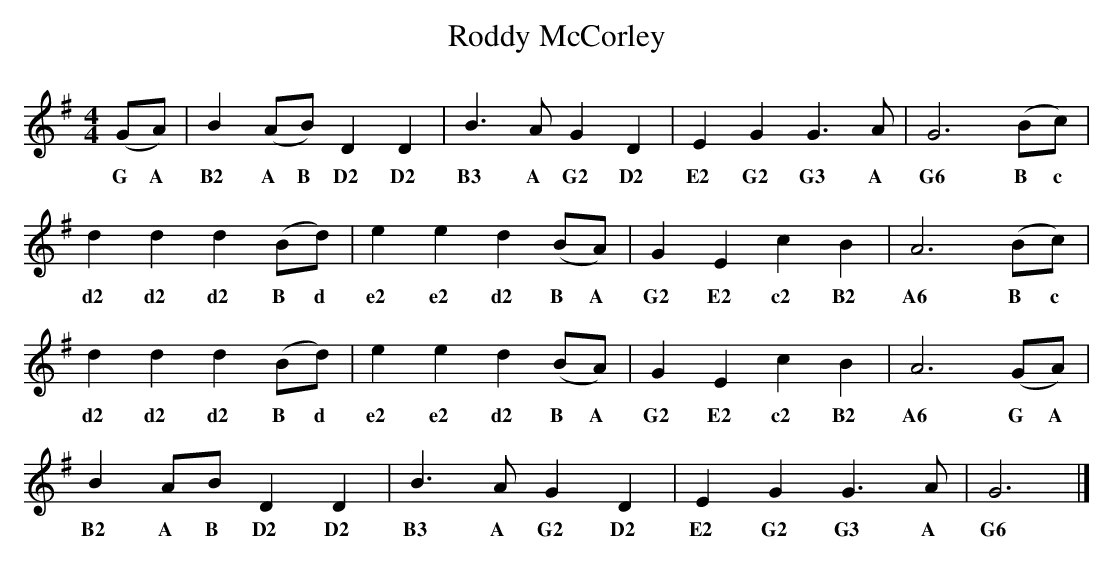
X:1
T: Roddy McCorley
M: 4/4
L: 1/8
K: Gmaj
(GA) | B2 (AB) D2 D2 | B3 A G2 D2 | E2 G2 G3 A | G6 (Bc) |
w: G A B2 A B D2 D2 B3 A G2 D2 E2 G2 G3 A G6 B c
d2 d2 d2 (Bd) | e2 e2 d2 (BA) | G2 E2 c2 B2 | A6 (Bc) |
w: d2 d2 d2 B d e2 e2 d2 B A G2 E2 c2 B2 A6 B c
d2 d2 d2 (Bd) | e2 e2 d2 (BA) | G2 E2 c2 B2 | A6 (GA) |
w: d2 d2 d2 B d e2 e2 d2 B A G2 E2 c2 B2 A6 G A
B2 AB D2 D2 | B3 A G2 D2 | E2 G2 G3 A | G6 |]
w: B2 A B D2 D2 B3 A G2 D2 E2 G2 G3 A G6
